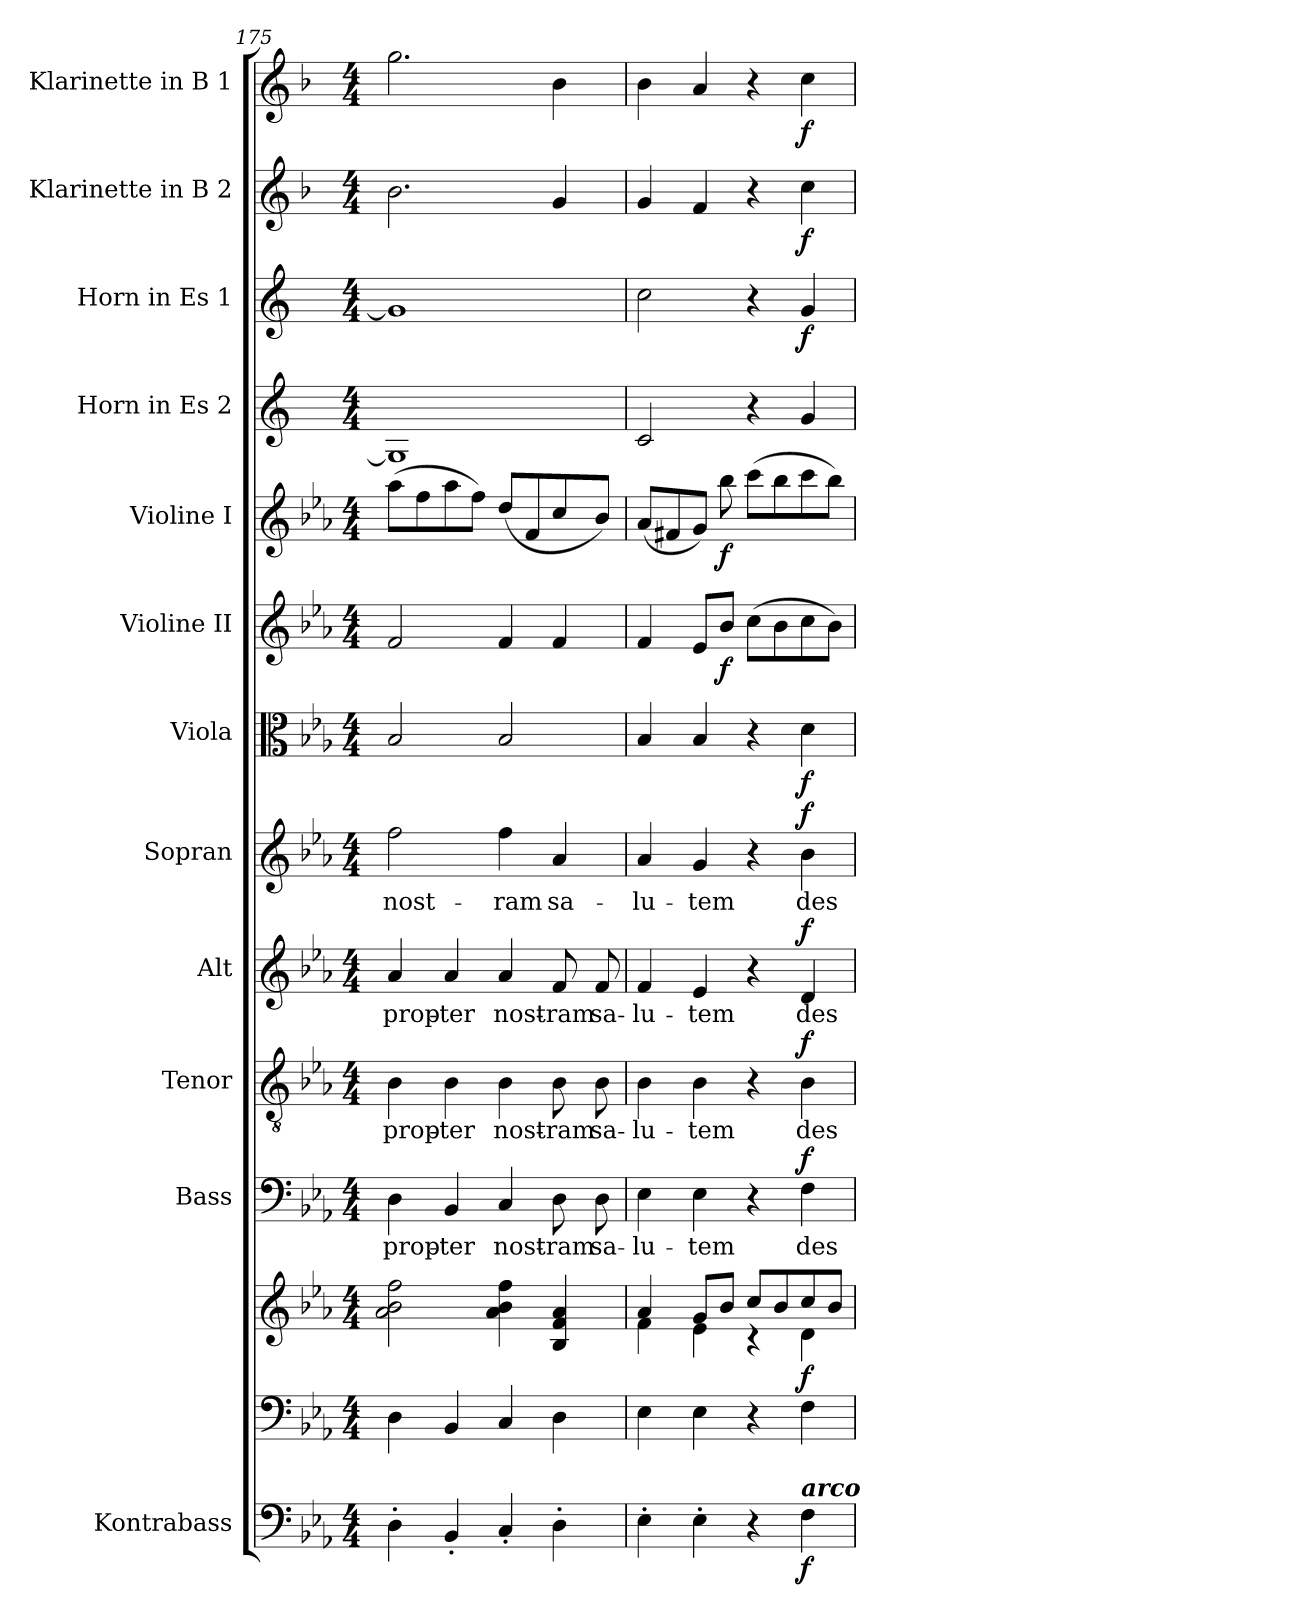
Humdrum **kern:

**kern	**dynam	**kern	**kern	**dynam	**kern	**text	**dynam	**kern	**text	**dynam	**kern	**text	**dynam	**kern	**text	**dynam	**kern	**dynam	**kern	**dynam	**kern	**dynam	**kern	**kern	**dynam	**kern	**dynam	**kern	**dynam
*part13	*part13	*part12	*part12	*part12	*part11	*part11	*part11	*part10	*part10	*part10	*part9	*part9	*part9	*part8	*part8	*part8	*part7	*part7	*part6	*part6	*part5	*part5	*part4	*part3	*part3	*part2	*part2	*part1	*part1
*staff14	*staff14	*staff13	*staff12	*staff12/13	*staff11	*staff11	*staff11	*staff10	*staff10	*staff10	*staff9	*staff9	*staff9	*staff8	*staff8	*staff8	*staff7	*staff7	*staff6	*staff6	*staff5	*staff5	*staff4	*staff3	*staff3	*staff2	*staff2	*staff1	*staff1
*I"Kontrabass	*	*	*	*	*I"Bass	*	*	*I"Tenor	*	*	*I"Alt	*	*	*I"Sopran	*	*	*I"Viola	*	*I"Violine II	*	*I"Violine I	*	*I"Horn in Es 2	*I"Horn in Es 1	*	*I"Klarinette in B 2	*	*I"Klarinette in B 1	*
*I'Kb.	*	*	*	*	*I'B	*	*	*I'T	*	*	*I'A	*	*	*I'S	*	*	*I'Vla.	*	*I'Vl. II	*	*I'Vl. I	*	*I'Hrn. 2	*I'Hrn. 1	*	*	*	*	*
*clefF4	*	*clefF4	*clefG2	*	*clefF4	*	*	*clefGv2	*	*	*clefG2	*	*	*clefG2	*	*	*clefC3	*	*clefG2	*	*clefG2	*	*clefG2	*clefG2	*	*clefG2	*	*clefG2	*
*ITrd7c12	*	*	*	*	*	*	*	*	*	*	*	*	*	*	*	*	*	*	*	*	*	*	*ITrd5c9	*ITrd5c9	*	*ITrd1c2	*	*ITrd1c2	*
*k[b-e-a-]	*	*k[b-e-a-]	*k[b-e-a-]	*	*k[b-e-a-]	*	*	*k[b-e-a-]	*	*	*k[b-e-a-]	*	*	*k[b-e-a-]	*	*	*k[b-e-a-]	*	*k[b-e-a-]	*	*k[b-e-a-]	*	*k[b-e-a-]	*k[b-e-a-]	*	*k[b-e-a-]	*	*k[b-e-a-]	*
*E-:	*	*E-:	*E-:	*	*E-:	*	*	*E-:	*	*	*E-:	*	*	*E-:	*	*	*E-:	*	*E-:	*	*E-:	*	*E-:	*E-:	*	*E-:	*	*E-:	*
*M4/4	*	*M4/4	*M4/4	*	*M4/4	*	*	*M4/4	*	*	*M4/4	*	*	*M4/4	*	*	*M4/4	*	*M4/4	*	*M4/4	*	*M4/4	*M4/4	*	*M4/4	*	*M4/4	*
=175	=175	=175	=175	=175	=175	=175	=175	=175	=175	=175	=175	=175	=175	=175	=175	=175	=175	=175	=175	=175	=175	=175	=175	=175	=175	=175	=175	=175	=175
!	!	!	!	!	!	!LO:LY:b	!	!	!LO:LY:b	!	!	!LO:LY:b	!	!	!LO:LY:b	!	!	!	!	!	!	!	!	!	!	!	!	!	!
4DD'>\	.	4D\	2a-\ 2b-\ 2ff\	.	4D\	prop-	.	4B-\	prop-	.	4a-/	prop-	.	2ff\	nost-	.	2B-/	.	2f/	.	(>8aa-\L	.	1BB-]	1B-]	.	2.a-\	.	2.ff\	.
.	.	.	.	.	.	.	.	.	.	.	.	.	.	.	.	.	.	.	.	.	8ff\	.	.	.	.	.	.	.	.
!	!	!	!	!	!	!LO:LY:b	!	!	!LO:LY:b	!	!	!LO:LY:b	!	!	!	!	!	!	!	!	!	!	!	!	!	!	!	!	!
4BBB-'</	.	4BB-/	.	.	4BB-/	-ter	.	4B-\	-ter	.	4a-/	-ter	.	.	.	.	.	.	.	.	8aa-\	.	.	.	.	.	.	.	.
.	.	.	.	.	.	.	.	.	.	.	.	.	.	.	.	.	.	.	.	.	8ff\J)	.	.	.	.	.	.	.	.
!	!	!	!	!	!	!LO:LY:b	!	!	!LO:LY:b	!	!	!LO:LY:b	!	!	!LO:LY:b	!	!	!	!	!	!	!	!	!	!	!	!	!	!
4CC'</	.	4C/	4a-\ 4b-\ 4ff\	.	4C/	nost-	.	4B-\	nost-	.	4a-/	nost-	.	4ff\	-ram	.	2B-/	.	4f/	.	(<8dd/L	.	.	.	.	.	.	.	.
.	.	.	.	.	.	.	.	.	.	.	.	.	.	.	.	.	.	.	.	.	8f/	.	.	.	.	.	.	.	.
!	!	!	!	!	!	!LO:LY:b	!	!	!LO:LY:b	!	!	!LO:LY:b	!	!	!LO:LY:b	!	!	!	!	!	!	!	!	!	!	!	!	!	!
4DD'>\	.	4D\	4B-/ 4f/ 4a-/	.	8D\	-ram	.	8B-\	-ram	.	8f/	-ram	.	4a-/	sa-	.	.	.	4f/	.	8cc/	.	.	.	.	4f/	.	4a-\	.
!	!	!	!	!	!	!LO:LY:b	!	!	!LO:LY:b	!	!	!LO:LY:b	!	!	!	!	!	!	!	!	!	!	!	!	!	!	!	!	!
.	.	.	.	.	8D\	sa-	.	8B-\	sa-	.	8f/	sa-	.	.	.	.	.	.	.	.	8b-/J)	.	.	.	.	.	.	.	.
=176	=176	=176	=176	=176	=176	=176	=176	=176	=176	=176	=176	=176	=176	=176	=176	=176	=176	=176	=176	=176	=176	=176	=176	=176	=176	=176	=176	=176	=176
*	*	*	*^	*	*	*	*	*	*	*	*	*	*	*	*	*	*	*	*	*	*	*	*	*	*	*	*	*	*
!	!	!	!	!	!	!	!LO:LY:b	!	!	!LO:LY:b	!	!	!LO:LY:b	!	!	!LO:LY:b	!	!	!	!	!	!	!	!	!	!	!	!	!	!
4EE-'>\	.	4E-\	4a-/	4f\	.	4E-\	-lu-	.	4B-\	-lu-	.	4f/	-lu-	.	4a-/	-lu-	.	4B-/	.	4f/	.	(<8a-/L	.	2E-/	2e-\	.	4f/	.	4a-\	.
.	.	.	.	.	.	.	.	.	.	.	.	.	.	.	.	.	.	.	.	.	.	8f#X/	.	.	.	.	.	.	.	.
!	!	!	!	!	!	!	!LO:LY:b	!	!	!LO:LY:b	!	!	!LO:LY:b	!	!	!LO:LY:b	!	!	!	!	!	!	!	!	!	!	!	!	!	!
4EE-'>\	.	4E-\	8g/L	4e-\	.	4E-\	-tem	.	4B-\	-tem	.	4e-/	-tem	.	4g/	-tem	.	4B-/	.	8e-/L	.	8g/J)	.	.	.	.	4e-/	.	4g/	.
!	!	!	!	!	!	!	!	!	!	!	!	!	!	!	!	!	!	!	!	!	!LO:DY:b	!	!LO:DY:b	!	!	!	!	!	!	!
.	.	.	8b-/J	.	.	.	.	.	.	.	.	.	.	.	.	.	.	.	.	8b-/J	f	8bb-\	f	.	.	.	.	.	.	.
4r	.	4r	8cc/L	4rc	.	4r	.	.	4r	.	.	4r	.	.	4r	.	.	4r	.	(>8cc\L	.	(>8ccc\L	.	4r	4r	.	4r	.	4r	.
.	.	.	8b-/	.	.	.	.	.	.	.	.	.	.	.	.	.	.	.	.	8b-\	.	8bb-\	.	.	.	.	.	.	.	.
!LO:TX:a:Bi:t=arco	!	!	!	!	!	!	!	!	!	!	!	!	!	!	!	!	!	!	!	!	!	!	!	!	!	!	!	!	!	!
!	!LO:DY:b	!	!	!	!LO:DY:b	!	!LO:LY:b	!LO:DY:a	!	!LO:LY:b	!LO:DY:a	!	!LO:LY:b	!LO:DY:a	!	!LO:LY:b	!LO:DY:a	!	!LO:DY:b	!	!	!	!	!	!	!LO:DY:b	!	!LO:DY:b	!	!LO:DY:b
4FF\	f	4F\	8cc/	4d\	f	4F\	des-	f	4B-\	des-	f	4d/	des-	f	4b-\	des-	f	4d\	f	8cc\	.	8ccc\	.	4B-/	4B-/	f	4b-\	f	4b-\	f
.	.	.	8b-/J	.	.	.	.	.	.	.	.	.	.	.	.	.	.	.	.	8b-\J)	.	8bb-\J)	.	.	.	.	.	.	.	.
*	*	*	*v	*v	*	*	*	*	*	*	*	*	*	*	*	*	*	*	*	*	*	*	*	*	*	*	*	*	*	*
=	=	=	=	=	=	=	=	=	=	=	=	=	=	=	=	=	=	=	=	=	=	=	=	=	=	=	=	=	=
*-	*-	*-	*-	*-	*-	*-	*-	*-	*-	*-	*-	*-	*-	*-	*-	*-	*-	*-	*-	*-	*-	*-	*-	*-	*-	*-	*-	*-	*-
